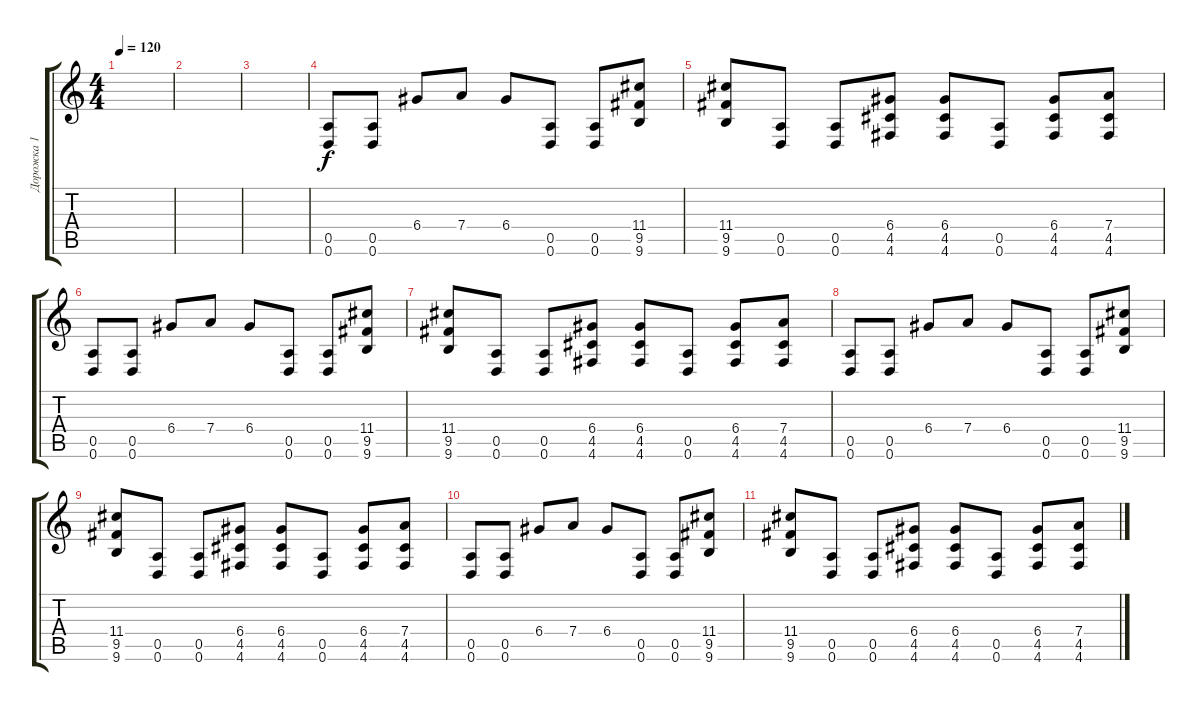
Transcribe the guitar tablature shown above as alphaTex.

\track ("Дорожка 1" "Дорожка 1") {instrument distortionguitar}
\staff {score tabs}
\tuning (E4 B3 G3 D3 A2 D2) {hide}
\ts (4 4)
\tempo 120
\clef g2
\ks c
|
|
|
(0.5 0.6).8 (0.5 0.6).8 6.4.8 7.4.8 6.4.8 (0.5 0.6).8 (0.5 0.6).8 (11.4 9.5 9.6).8 |
(11.4 9.5 9.6).8 (0.5 0.6).8 (0.5 0.6).8 (6.4 4.5 4.6).8 (6.4 4.5 4.6).8 (0.5 0.6).8 (6.4 4.5 4.6).8 (7.4 4.5 4.6).8 |
(0.5 0.6).8 (0.5 0.6).8 6.4.8 7.4.8 6.4.8 (0.5 0.6).8 (0.5 0.6).8 (11.4 9.5 9.6).8 |
(11.4 9.5 9.6).8 (0.5 0.6).8 (0.5 0.6).8 (6.4 4.5 4.6).8 (6.4 4.5 4.6).8 (0.5 0.6).8 (6.4 4.5 4.6).8 (7.4 4.5 4.6).8 |
(0.5 0.6).8 (0.5 0.6).8 6.4.8 7.4.8 6.4.8 (0.5 0.6).8 (0.5 0.6).8 (11.4 9.5 9.6).8 |
(11.4 9.5 9.6).8 (0.5 0.6).8 (0.5 0.6).8 (6.4 4.5 4.6).8 (6.4 4.5 4.6).8 (0.5 0.6).8 (6.4 4.5 4.6).8 (7.4 4.5 4.6).8 |
(0.5 0.6).8 (0.5 0.6).8 6.4.8 7.4.8 6.4.8 (0.5 0.6).8 (0.5 0.6).8 (11.4 9.5 9.6).8 |
(11.4 9.5 9.6).8 (0.5 0.6).8 (0.5 0.6).8 (6.4 4.5 4.6).8 (6.4 4.5 4.6).8 (0.5 0.6).8 (6.4 4.5 4.6).8 (7.4 4.5 4.6).8
